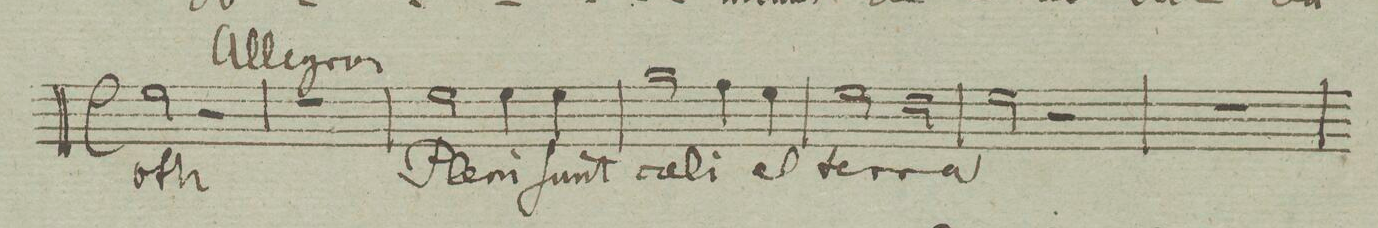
**kern	**text	**dynam
*I"Soprano. Tutti.	*	*
*clefC1	*	*
*k[]	*	*
*met(c)	*	*
*M4/4	*	*
2cc\	-oth	.
2r	.	.
=28	=28	=28
1r	.	.
=29	=29	=29
2cc\	Ple-	.
4cc\	-ni	.
4cc\	ſunt	.
=30	=30	=30
2ee\	coe-	.
4dd\	-li	.
4cc\	et	.
=31	=31	=31
2cc\	ter-	.
2b\	-ra	.
=32	=32	=32
2cc\	.	.
2r	.	.
=33	=33	=33
1r	.	.
=34	=34	=34
*-	*-	*-
